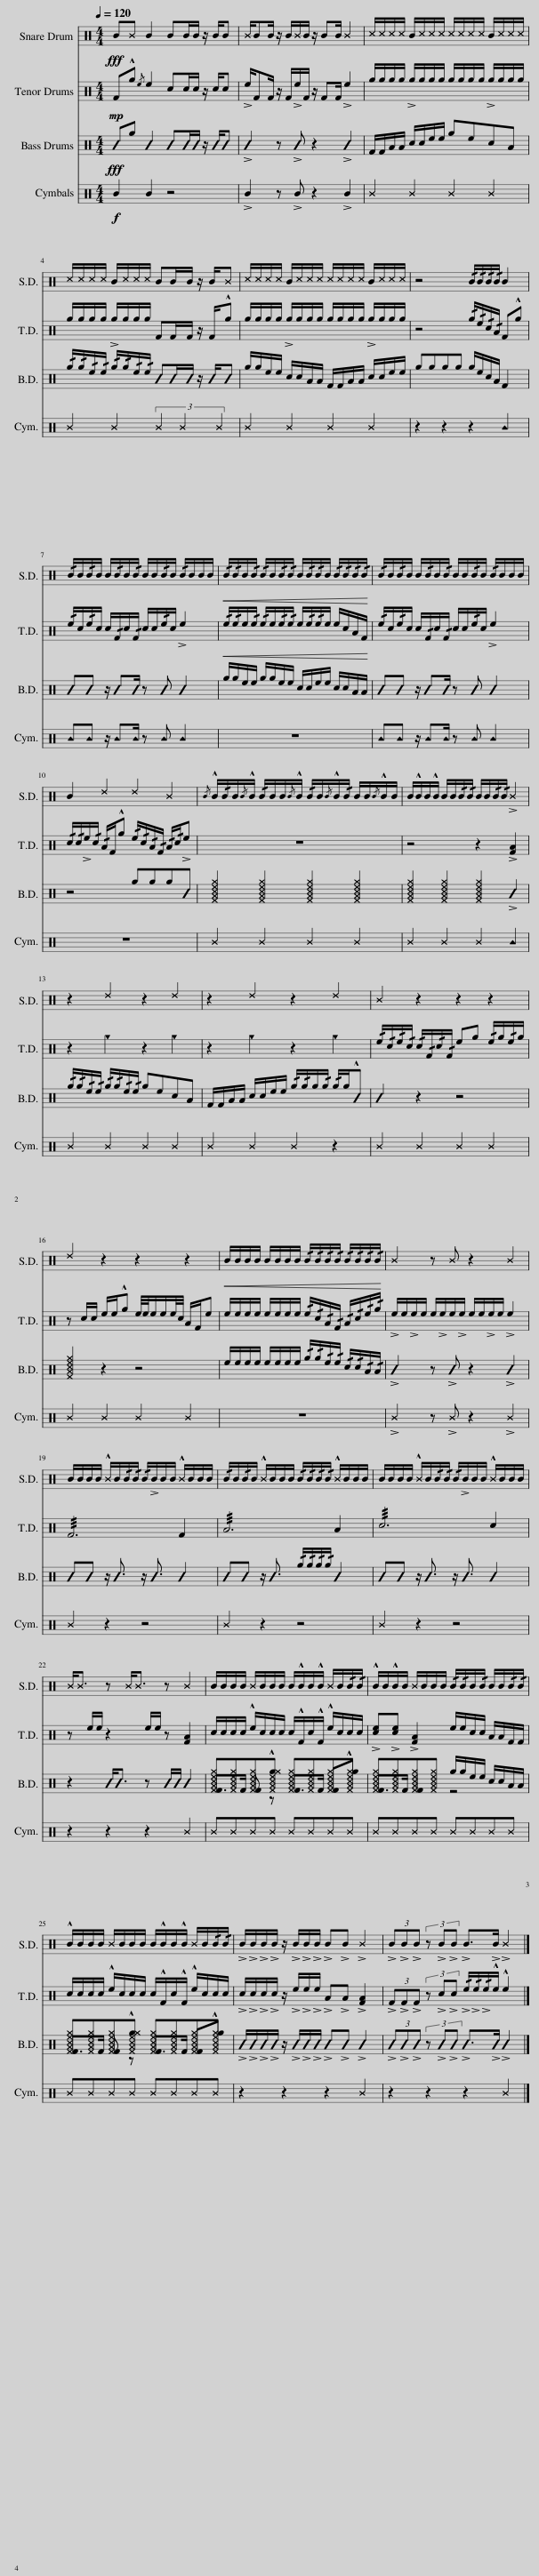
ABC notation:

X:1
%%score 1 2 ( 3 4 ) 5
L:1/8
Q:1/4=120
M:4/4
I:linebreak $
K:C
V:1 perc
K:none
V:2 perc
K:none
V:3 perc
K:none
V:4 perc
K:none
V:5 perc
K:none
V:1
!fff! B^B B2 BB/B/ z/ B/B | ^B/BB/ z/ B/^B/B/ z/ BB/ ^B2 | ^c/^c/^c/^c/ B/^c/^c/^c/ ^c/^c/^c/^c/ B/^c/^c/^c/ |$ ^c/^c/^c/^c/ B/^c/^c/^c/ BB/B/ z/ B/^B | ^c/^c/^c/^c/ B/^c/^c/^c/ ^c/^c/^c/^c/ B/^c/^c/^c/ | %5
 z4 !/!B/!/!B/!/!B/!/!B/ B2 |$ !/!B/B/!/!B/B/ B/!/!B/B/!/!B/ B/B/!/!B/B/ !/!B/B/B/B/ |!<(! !/!B/!/!B/B/!/!B/ !/!B/B/!/!B/!/!B/ B/!/!B/!/!B/B/ !/!B/!/!B/!/!B/!/!B/!<)! | !/!B/B/!/!B/B/ B/!/!B/B/!/!B/ B/B/!/!B/B/ !/!B/B/B/B/ |$ B2 ^d2 ^d2 ^B2 | %10
{/B} !^!B/!/!B/B/{/B}!^!B/ !/!B/B/B/{/B}!^!B/ !/!B/B/{/B}!^!B/!/!B/ B/B/{/B}!^!B/B/ | B/!^!B/B/!^!B/ B/B/!/!B/!/!B/ B/B/!/!B/!/!B/ !>!^B2 |$ z2 ^d2 z2 ^d2 | z2 ^d2 z2 ^d2 | ^B2 z2 z2 z2 |$ %15
 ^d2 z2 z2 z2 |!<(! B/B/B/B/ B/B/B/B/ !/!B/!/!B/!/!B/!/!B/ !/!B/!/!B/!/!B/!/!B/!<)! | ^B2 z ^B z2 ^B2 |$ B/B/B/B/ !^!^B/B/!/!B/!/!B/ !/!B/!>!B/B/B/ !^!^B/B/B/B/ | !/!B/B/!/!B/B/ !^!^B/B/B/B/ !/!B/!/!B/!/!B/!/!B/ !^!^B/B/B/B/ | %20
 B/B/B/B/ !^!^B/B/!/!B/!/!B/ !/!B/!>!B/B/B/ !^!^B/B/B/B/ |$ ^B<^B z ^B<^B z ^B2 | B/B/B/B/ ^B/B/B/B/ B/!^!B/B/!^!B/ ^B/B/!/!B/!/!B/ | !^!B/B/!^!B/B/ ^B/B/B/B/ !/!B/!/!B/B/!/!B/ B/B/!/!B/!/!B/ |$ !^!B/B/B/B/ ^B/B/B/B/ B/!^!B/B/!^!B/ ^B/B/!/!B/!/!B/ | %25
 !>!B/!>!B/!>!B/!>!B/ z/ !>!B/!>!B/!>!B/ !>!B!>!B !>!^B2 | (3!>!B!>!B!>!B (3z !>!B!>!B !>!B>!>!B !>!^B2 |] %27
V:2
!mp! F!^!g{/e} e2 cc/c/ z/ c/c | !>!e/FF/ z/ F/!>!e/F/ z/ FF/ !>!e2 | g/g/g/g/ !>!g/g/g/g/ g/g/g/g/ !>!g/g/g/g/ |$ g/g/g/g/ !>!g/g/g/g/ FF/F/ z/ F/!^!g | g/g/g/g/ !>!g/g/g/g/ g/g/g/g/ !>!g/g/g/g/ | %5
 z4 !/!g/!/!e/!/!c/!/!A/ F!^!g |$ !/!e/c/!/!e/c/ c/!/!F/c/!/!F/ c/c/!/!e/c/ !>!e2 |!<(! !/!e/!/!e/e/!/!e/ !/!e/e/!/!e/!/!e/ e/!/!e/!/!e/e/ e/c/A/F/!<)! | !/!e/c/!/!e/c/ c/!/!F/c/!/!F/ c/c/!/!e/c/ !>!e2 |$ !/!c/!/!c/!>!e/!/!c/ !/!A/F/!^!g !/!e/!/!c/!/!A/!/!F/ !/!A/!/!c/!>!e | %10
 z8 | z4 z2 !>![FA]2 |$ z2 g2 z2 g2 | z2 g2 z2 g2 | !/!e/!/!c/!/!e/!/!c/ !/!c/!/!F/!/!c/!/!F/ eg !/!e/g/!/!e/g/ |$ %15
 z c/c/ e/e/!^!g e/4e/4e/e/e/4c/4 A/F/e | e/e/e/e/ e/e/e/e/ !/!e/!/!c/!/!A/!/!F/ !/!A/!/!c/!/!e/!/!g/ | !>!e/e/!>!e/e/ e/!>!e/e/!>!e/ e/e/!>!e/e/ !>!e2 |$ !///!F6 F2 | !///!A6 A2 | %20
 !///!c6 c2 |$ z e/e/ z2 e/e/ z [FA]2 | c/c/c/c/ !^!e/c/c/c/ c/!^!F/c/!^!F/ !^!e/c/c/c/ | !>![ce]!>![ce] !>![FA]2 e/e/c/c/ A/A/F/F/ |$ c/c/c/c/ !^!e/c/c/c/ c/!^!F/c/!^!F/ !^!e/c/c/c/ | %25
 !>!c/!>!c/!>!c/!>!c/ z/ !>!e/!>!e/!>!e/ !>!A!>!A !>![FA]2 | (3!>!F!>!F!>!F (3z !>!c!>!c !/!!>!e/!/!!>!e/!/!!>!e/!^!e/ !^!e2 |] %27
V:3
!fff! Bg B2 BB/B/ z/ B/B | !>!B2 z !>!B z2 !>!B2 | F/F/A/A/ c/c/e/e/ gecA |$ !/!g/!/!g/!/!e/!/!e/ !/!g/!/!g/!/!e/!/!e/ BB/B/ z/ B/B | g/g/e/e/ c/c/A/A/ F/F/A/A/ c/c/e/e/ | %5
 gggg g/e/c/A/ F2 |$ BB z/ BB/ z B B2 | g/g/e/e/ g/g/e/e/ c/c/e/e/ c/c/A/A/ | BB z/ BB/ z B B2 |$ z4 gggB | %10
 [^F^A^c^e^g]2 [^F^A^c^e^g]2 [^F^A^c^e^g]2 [^F^A^c^e^g]2 | [^F^A^c^e^g]2 [^F^A^c^e^g]2 [^F^A^c^e^g]2 !>!B2 |$ !/!g/!/!g/!/!e/!/!e/ !/!g/!/!g/!/!e/!/!e/ gecA | F/F/A/A/ c/c/e/e/ !/!g/!/!g/g/!/!g/ !/!g/g/!^!B | B2 z2 z4 |$ %15
 [^F^A^c^e^g]2 z2 z4 | e/e/e/e/ e/e/e/e/ !/!g/!/!g/!/!e/!/!e/ !/!c/!/!c/!/!A/!/!A/ | !>!B2 z !>!B z2 !>!B2 |$ BB z/ B3/2 z/ B3/2 B2 | BB z/ B3/2 !/!g/!/!g/!/!g/!/!g/ B2 | %20
 BB z/ B3/2 z/ B3/2 B2 |$ z2 B<B z B/B/ B2 | [^F^A^c^e^g][^F^A^c^e^g][^F^A^c^e^g]!^![^F^A^c^eg^g] [^F^A^c^e^g][^F^A^c^e^g][^F^A^c^e^g][^F^A^c^e^g] | [^F^A^c^e^g][^F^A^c^e^g][^F^A^c^e^g][^F^A^c^e^g] g/g/e/e/ c/c/A/A/ |$ [^F^A^c^e^g][^F^A^c^e^g][^F^A^c^e^g]!^![^F^A^c^eg^g] [^F^A^c^e^g][^F^A^c^e^g][^F^A^c^e^g][^F^A^c^e^g] | %25
 !>!B/!>!B/!>!B/!>!B/ z/ !>!B/!>!B/!>!B/ !>!B!>!B !>!B2 | (3!>!B!>!B!>!B (3z !>!B!>!B !>!B>!>!B !>!B2 |] %27
V:4
 x8 | x8 | x8 |$ x8 | x8 | %5
 x8 |$ x8 | x8 | x8 |$ x8 | %10
 x8 | x8 |$ x8 | x8 | x8 |$ %15
 x8 | x8 | x8 |$ x8 | x8 | %20
 x8 |$ x8 | F>F F z F>F F!^!g | F>F F2 z4 |$ F>F F z F>F F!^!g | %25
 x8 | x8 |] %27
V:5
!f! B2 B2 z4 | !>!B2 z !>!B z2 !>!B2 | ^B2 ^B2 ^B2 ^B2 |$ ^B2 ^B2 (3^B2 ^B2 ^B2 | ^B2 ^B2 ^B2 ^B2 | %5
 z2 z2 z2 B2 |$ BB z/ BB/ z B B2 | z8 | BB z/ BB/ z B B2 |$ z8 | %10
 ^B2 ^B2 ^B2 ^B2 | ^B2 ^B2 ^B2 B2 |$ ^B2 ^B2 ^B2 ^B2 | ^B2 ^B2 ^B2 z2 | ^B2 ^B2 ^B2 ^B2 |$ %15
 ^B2 ^B2 ^B2 ^B2 | z8 | !>!^B2 z !>!^B z2 !>!^B2 |$ ^B2 z2 z4 | ^B2 z2 z4 | %20
 ^B2 z2 z4 |$ z2 z2 z2 ^B2 | ^B^B^B^B ^B^B^B^B | ^B^B^B^B ^B^B^B^B |$ ^B^B^B^B ^B^B^B^B | %25
 z2 z2 z2 ^B2 | z2 z2 z2 ^B2 |] %27
